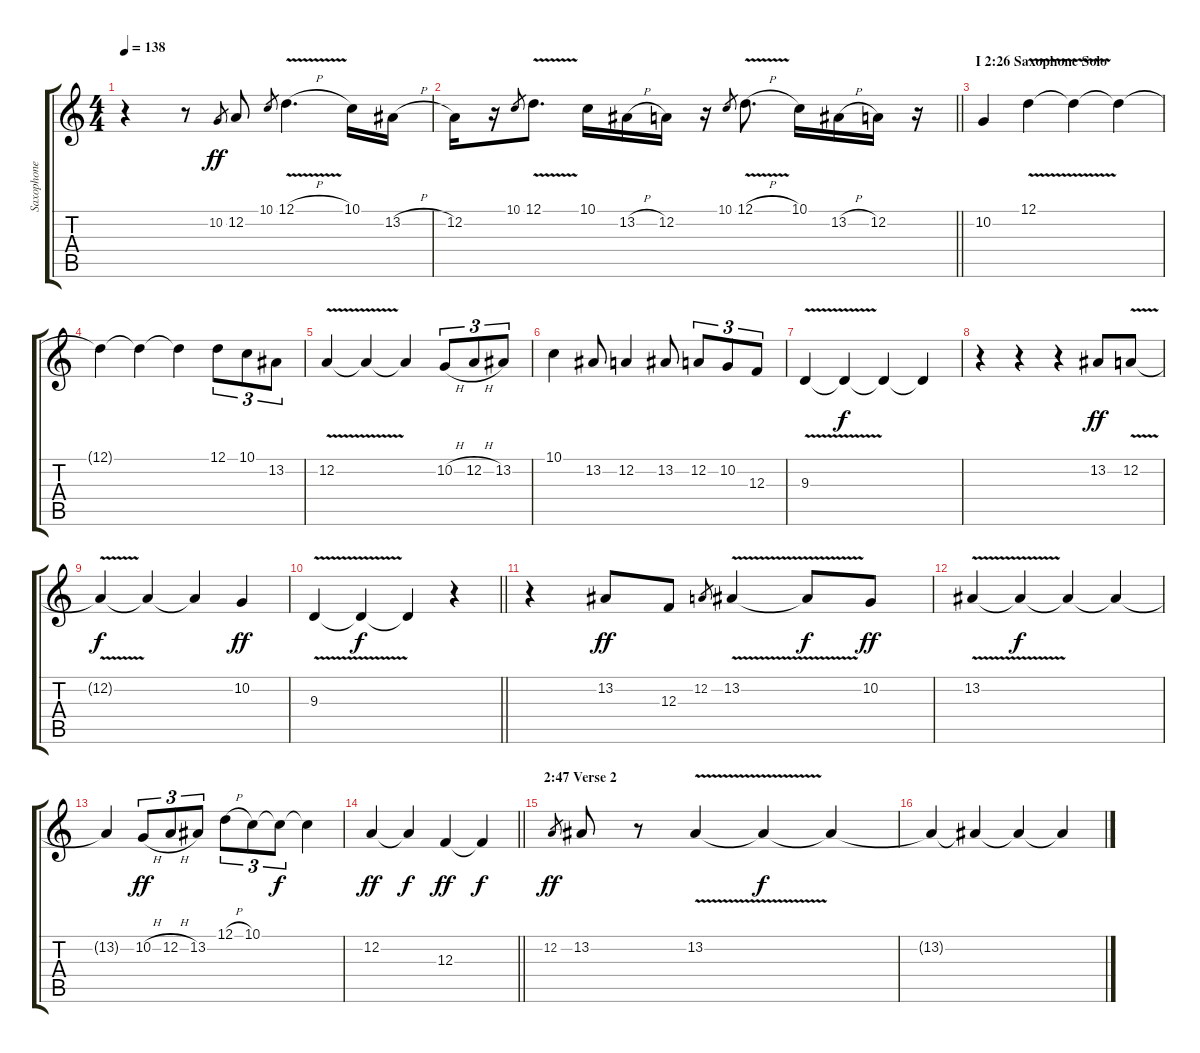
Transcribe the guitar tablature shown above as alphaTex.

\track ("Saxophone" "Saxophone") {instrument altosax}
\staff {score tabs}
\tuning (D4 A3 F3 C3 G2 D2) {hide}
\ts (4 4)
\tempo 138
\clef g2
\ks c
r.4{dy f} r.8 10.2.8{gr dy ff} 12.2.8 10.1.8{gr} 12.1{v h}.4{d} 10.1.16 13.2{h}.16 |
\barLineRight lightlight
12.2.16 r.16 10.1.8{gr} 12.1{v}.8{d} 10.1.16 13.2{h}.16 12.2.16 r.16 10.1.8{gr} 12.1{v h}.8{d} 10.1.16 13.2{h}.16 12.2.16 r.16 |
\section ("" "I 2:26 Saxophone Solo")
10.2.4 12.1{v}.4 12.1{t}.4 12.1{t}.4 |
12.1{t}.4 12.1{t}.4 12.1{t}.4 12.1.8{tu (3 2)} 10.1.8{tu (3 2)} 13.2.8{tu (3 2)} |
12.2{v}.4 12.2{t}.4 12.2{t}.4 10.2{h}.8{tu (3 2)} 12.2{h}.8{tu (3 2)} 13.2.8{tu (3 2)} |
10.1.4 13.2.8 12.2.4 13.2.8 12.2.8{tu (3 2)} 10.2.8{tu (3 2)} 12.3.8{tu (3 2)} |
9.3{v}.4 9.3{t}.4{dy f} 9.3{t}.4 9.3{t}.4 |
r.4 r.4 r.4 13.2.8{dy ff} 12.2{v}.8 |
12.2{t}.4{dy f} 12.2{t}.4 12.2{t}.4 10.2.4{dy ff} |
\barLineRight lightlight
9.3{v}.4 9.3{t}.4{dy f} 9.3{t}.4 r.4 |
r.4 13.2.8{dy ff} 12.3.8 12.2.8{gr} 13.2{v}.4 13.2{t}.8{dy f} 10.2.8{dy ff} |
13.2{v}.4 13.2{t}.4{dy f} 13.2{t}.4 13.2{t}.4 |
13.2{t}.4 10.2{h}.8{tu (3 2) dy ff} 12.2{h}.8{tu (3 2)} 13.2.8{tu (3 2)} 12.1{h}.8{tu (3 2)} 10.1.8{tu (3 2)} 10.1{t}.8{tu (3 2) dy f} 10.1{t}.4 |
\barLineRight lightlight
12.2.4{dy ff} 12.2{t}.4{dy f} 12.3.4{dy ff} 12.3{t}.4{dy f} |
\section ("" "2:47 Verse 2")
12.2.8{gr dy ff} 13.2.8 r.8 13.2{v}.4{volume 3} 13.2{t}.4{dy f} 13.2{t}.4 |
13.2{t}.4 13.2{t}.4 13.2{t}.4 13.2{t}.4
